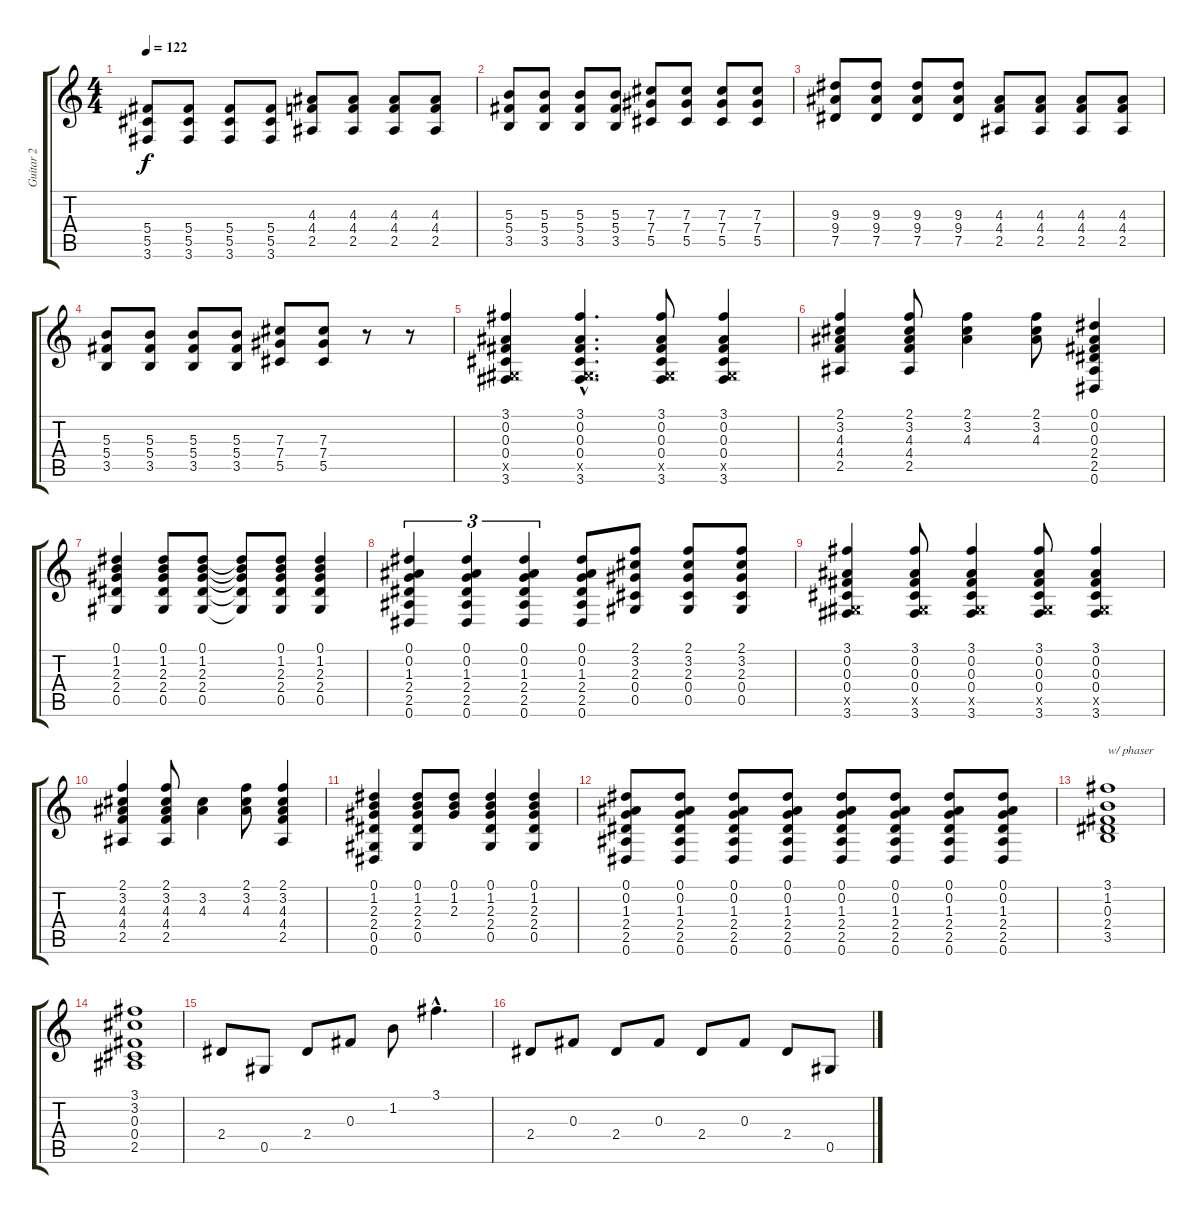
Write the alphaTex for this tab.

\track ("Guitar 2" "Guitar 2") {instrument distortionguitar}
\staff {score tabs}
\tuning (Eb4 Bb3 Gb3 Db3 Ab2 Eb2) {hide}
\ts (4 4)
\tempo 122
\clef g2
\ks c
(5.4 5.5 3.6).8{dy f} (5.4 5.5 3.6).8 (5.4 5.5 3.6).8 (5.4 5.5 3.6).8 (4.3 4.4 2.5).8 (4.3 4.4 2.5).8 (4.3 4.4 2.5).8 (4.3 4.4 2.5).8 |
(5.3 5.4 3.5).8 (5.3 5.4 3.5).8 (5.3 5.4 3.5).8 (5.3 5.4 3.5).8 (7.3 7.4 5.5).8 (7.3 7.4 5.5).8 (7.3 7.4 5.5).8 (7.3 7.4 5.5).8 |
(9.3 9.4 7.5).8 (9.3 9.4 7.5).8 (9.3 9.4 7.5).8 (9.3 9.4 7.5).8 (4.3 4.4 2.5).8 (4.3 4.4 2.5).8 (4.3 4.4 2.5).8 (4.3 4.4 2.5).8 |
(5.3 5.4 3.5).8 (5.3 5.4 3.5).8 (5.3 5.4 3.5).8 (5.3 5.4 3.5).8 (7.3 7.4 5.5).8 (7.3 7.4 5.5).8 r.8 r.8 |
(3.1 0.2 0.3 0.4 0.5{x} 3.6).4 (3.1{hac} 0.2{hac} 0.3{hac} 0.4{hac} 0.5{hac x} 3.6{hac}).4{d} (3.1 0.2 0.3 0.4 0.5{x} 3.6).8 (3.1 0.2 0.3 0.4 0.5{x} 3.6).4 |
(2.1 3.2 4.3 4.4 2.5).4 (2.1 3.2 4.3 4.4 2.5).8 (2.1 3.2 4.3).4 (2.1 3.2 4.3).8 (0.1 0.2 0.3 2.4 2.5 0.6).4 |
(0.1 1.2 2.3 2.4 0.5).4 (0.1 1.2 2.3 2.4 0.5).8 (0.1 1.2 2.3 2.4 0.5).8 (0.1{t} 1.2{t} 2.3{t} 2.4{t} 0.5{t}).8 (0.1 1.2 2.3 2.4 0.5).8 (0.1 1.2 2.3 2.4 0.5).4 |
(0.1 0.2 1.3 2.4 2.5 0.6).4{tu (3 2)} (0.1 0.2 1.3 2.4 2.5 0.6).4{tu (3 2)} (0.1 0.2 1.3 2.4 2.5 0.6).4{tu (3 2)} (0.1 0.2 1.3 2.4 2.5 0.6).8 (2.1 3.2 2.3 0.4 0.5).8 (2.1 3.2 2.3 0.4 0.5).8 (2.1 3.2 2.3 0.4 0.5).8 |
(3.1 0.2 0.3 0.4 0.5{x} 3.6).4 (3.1 0.2 0.3 0.4 0.5{x} 3.6).8 (3.1 0.2 0.3 0.4 0.5{x} 3.6).4 (3.1 0.2 0.3 0.4 0.5{x} 3.6).8 (3.1 0.2 0.3 0.4 0.5{x} 3.6).4 |
(2.1 3.2 4.3 4.4 2.5).4 (2.1 3.2 4.3 4.4 2.5).8 (3.2 4.3).4 (2.1 3.2 4.3).8 (2.1 3.2 4.3 4.4 2.5).4 |
(0.1 1.2 2.3 2.4 0.5 0.6).4 (0.1 1.2 2.3 2.4 0.5).8 (0.1 1.2 2.3).8 (0.1 1.2 2.3 2.4 0.5).4 (0.1 1.2 2.3 2.4 0.5).4 |
(0.1 0.2 1.3 2.4 2.5 0.6).8 (0.1 0.2 1.3 2.4 2.5 0.6).8 (0.1 0.2 1.3 2.4 2.5 0.6).8 (0.1 0.2 1.3 2.4 2.5 0.6).8 (0.1 0.2 1.3 2.4 2.5 0.6).8 (0.1 0.2 1.3 2.4 2.5 0.6).8 (0.1 0.2 1.3 2.4 2.5 0.6).8 (0.1 0.2 1.3 2.4 2.5 0.6).8 |
(3.1 1.2 0.3 2.4 3.5).1{txt "w/ phaser" volume 10 instrument synthbrass1} |
(3.1 3.2 0.3 0.4 2.5).1 |
2.4.8 0.5.8 2.4.8 0.3.8 1.2.8 3.1{hac}.4{d} |
2.4.8 0.3.8 2.4.8 0.3.8 2.4.8 0.3.8 2.4.8 0.5.8
